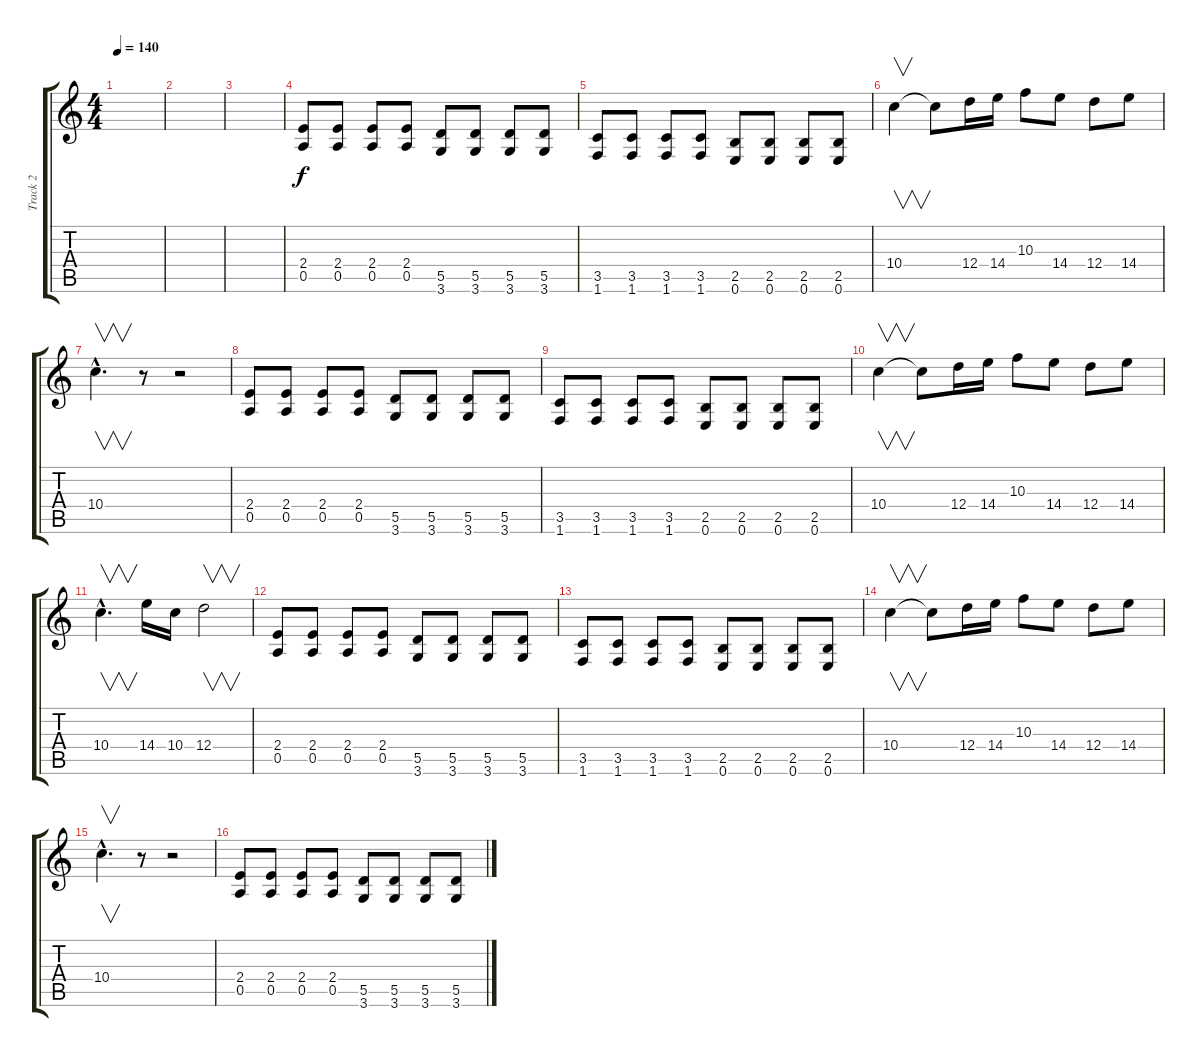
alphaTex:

\track ("Track 2" "Track 2") {instrument distortionguitar}
\staff {score tabs}
\tuning (E4 B3 G3 D3 A2 E2) {hide}
\ts (4 4)
\tempo 140
\clef g2
\ks c
|
|
|
(2.4 0.5).8 (2.4 0.5).8 (2.4 0.5).8 (2.4 0.5).8 (5.5 3.6).8 (5.5 3.6).8 (5.5 3.6).8 (5.5 3.6).8 |
(3.5 1.6).8 (3.5 1.6).8 (3.5 1.6).8 (3.5 1.6).8 (2.5 0.6).8 (2.5 0.6).8 (2.5 0.6).8 (2.5 0.6).8 |
10.4.4{v} 10.4{t}.8 12.4.16 14.4.16 10.3.8 14.4.8 12.4.8 14.4.8 |
10.4{hac}.4{v d} r.8 r.2 |
(2.4 0.5).8 (2.4 0.5).8 (2.4 0.5).8 (2.4 0.5).8 (5.5 3.6).8 (5.5 3.6).8 (5.5 3.6).8 (5.5 3.6).8 |
(3.5 1.6).8 (3.5 1.6).8 (3.5 1.6).8 (3.5 1.6).8 (2.5 0.6).8 (2.5 0.6).8 (2.5 0.6).8 (2.5 0.6).8 |
10.4.4{v} 10.4{t}.8 12.4.16 14.4.16 10.3.8 14.4.8 12.4.8 14.4.8 |
10.4{hac}.4{v d} 14.4.16 10.4.16 12.4.2{v} |
(2.4 0.5).8 (2.4 0.5).8 (2.4 0.5).8 (2.4 0.5).8 (5.5 3.6).8 (5.5 3.6).8 (5.5 3.6).8 (5.5 3.6).8 |
(3.5 1.6).8 (3.5 1.6).8 (3.5 1.6).8 (3.5 1.6).8 (2.5 0.6).8 (2.5 0.6).8 (2.5 0.6).8 (2.5 0.6).8 |
10.4.4{v} 10.4{t}.8 12.4.16 14.4.16 10.3.8 14.4.8 12.4.8 14.4.8 |
10.4{hac}.4{v d} r.8 r.2 |
(2.4 0.5).8 (2.4 0.5).8 (2.4 0.5).8 (2.4 0.5).8 (5.5 3.6).8 (5.5 3.6).8 (5.5 3.6).8 (5.5 3.6).8
